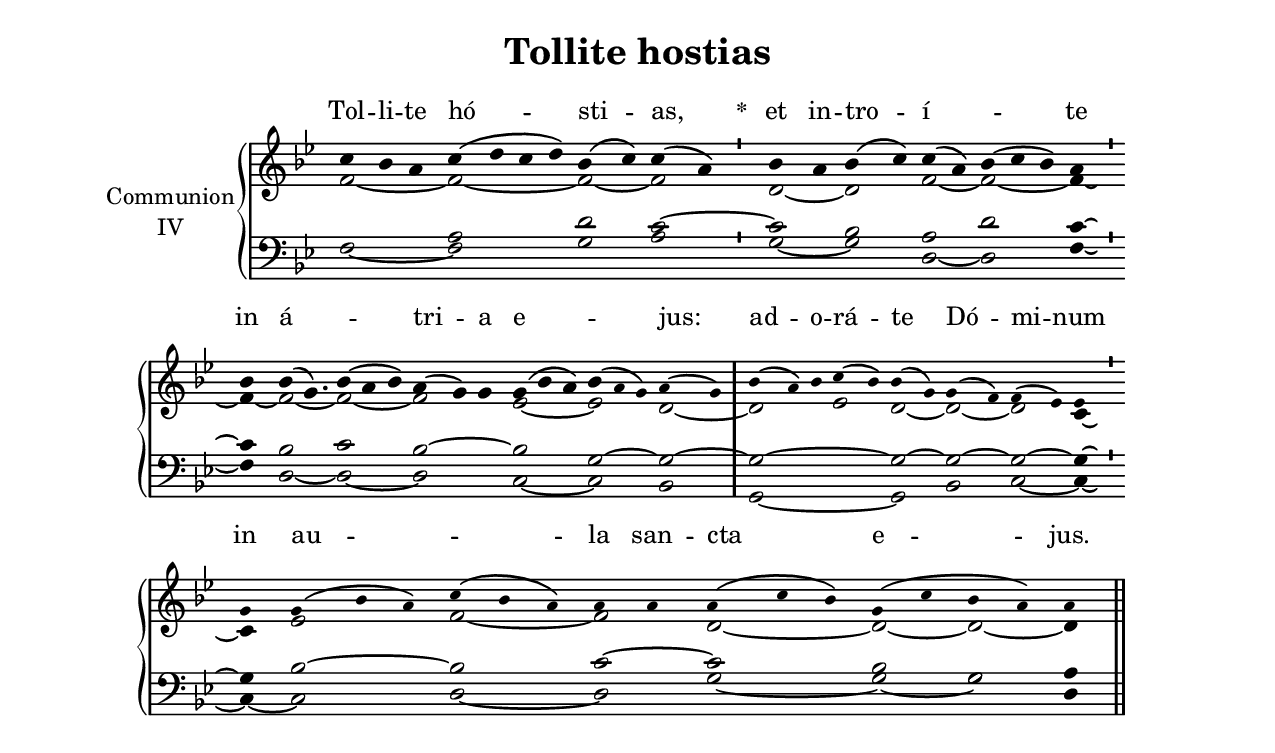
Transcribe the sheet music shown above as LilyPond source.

\version "2.18"
\include "gregorian.ly"
\include "noh2.ily"


%Page reference: page ii.233
%(volume.page)

global = {
 \key a \locrian
 \cadenzaOn 
}

\header {
  title = \markup \center-column {"Tollite hostias" \vspace #1 }
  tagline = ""
  composer = ""
}

\paper {
 #(include-special-characters)
  oddHeaderMarkup = \markup \fill-line {
    \line {}
    \center-column {
      \on-the-fly #first-page     " "
      \on-the-fly #not-first-page "Tollite hostias"
    }
    \line { \on-the-fly #print-page-number-check-first \fromproperty #'page:page-number-string }
  }
  evenHeaderMarkup = \markup \fill-line {
    \line { \on-the-fly #print-page-number-check-first \fromproperty #'page:page-number-string }
    \center-column { "Tollite hostias" }
    \line {}
  }
}

chantText = \lyricmode {
Tol -- li -- te hó -- sti -- as, 
\set stanza = " * " et in -- tro -- í -- _ te in á -- _ tri -- a e -- _ jus: 
ad -- o -- rá -- te Dó -- mi -- num in au -- _ la san -- cta e -- jus. }

chantMusic = {
\tieDown   c''4 bes'4 a'4 c''4 ( d''4 c''4 d''4) bes'4 ( c''4) c''4 ( a'4) \divisioMinima
 bes'4 a'4 bes'4 ( c''4) c''4 ( a'4) bes'4 ( c''4 bes'4) a'4 \divisioMinima \forceBreak

 bes'4 bes'4 ( g'4.) bes'4 ( a'4 bes'4) a'4 ( g'4) g'4 g'4 ( bes'4 a'4) bes'4 ( \tiny a' g' 4) a'4 ( g'4) \divisioMaxima
 bes'4 ( a'4) bes'4 c''4 ( bes'4) bes'4 ( g'4) g'4 ( f'4) f'4 ( ees'4) ees'4 \divisioMinima \forceBreak

 g'4 g'4 ( bes'4 a'4) c''4 ( \tiny bes' a' 4) a'4 a'4 a'4 ( c''4 bes'4) g'4 ( c''4 \tiny bes' a' 4) a'4 \finalis

}

altoMusic = {
f'2*3/2 ~ f'2*4/2 ~ f'2 ~ f'2 \divisioMinima
d'2 ~ d'2 f'2 ~ f'2*3/2 ~ f'4 ~ \divisioMinima
f'4 ~ f'2*5/4 ~ f'2*3/2 ~ f'2*3/2 ees'2*3/2 ~ ees'2*3/2 d'2 ~ \divisioMaxima
d'2*3/2 ees'2 d'2 ~ d'2 ~ d'2 c'4 ~ \divisioMinima
c'4 ees'2*3/2 f'2*3/2 ~ f'2 d'2*3/2 ~ d'2 ~ d'2 ~ d'4 \finalis
}

tenorMusic = {
r2*3/2 a2*4/2 d'2 c'2 ~ \divisioMinima
c'2 bes2 a2 d'2*3/2 c'4 ~ \divisioMinima
c'4 bes2*5/4 c'2*3/2 bes2*3/2 ~ bes2*3/2 g2*3/2 ~ g2 ~ \divisioMaxima
g2*5/2 ~ g2 ~ g2 ~ g2 ~ g4 ~ \divisioMinima
g4 bes2*3/2 ~ bes2*3/2 c'2 ~ c'2*3/2 bes2 g2 a4 \finalis
}

bassMusic = {
f2*3/2 ~ f2*4/2 g2 a2 \divisioMinima
g2 ~ g2 d2 ~ d2*3/2 f4 ~ \divisioMinima
f4 d2*5/4 ~ d2*3/2 ~ d2*3/2 c2*3/2 ~ c2*3/2 bes,2 \divisioMaxima
g,2*5/2 ~ g,2 bes,2 c2 ~ c4 ~ \divisioMinima
c4 ~ c2*3/2 d2*3/2 ~ d2 g2*3/2 ~ g2 ~ g2 d4 \finalis
}

voiceLines = {
\voiceLineStyle


}

\score{
  <<
    \new GrandStaff <<
      \set GrandStaff.autoBeaming = ##f
      \set GrandStaff.instrumentName = \markup \center-column {
        "Communion"
        "IV"
      }
      \new Staff = up <<
        \new Voice = "chant" {
          \voiceOne \global \chantMusic
        }
        \new Voice {
          \voiceTwo \global \altoMusic
        }
      >>

      \new Staff = down <<
        \clef bass
        \new Voice {
          \voiceOne \global \tenorMusic
        }
        \new Voice {
          \voiceTwo \global \bassMusic
        }
	\new Voice {
        \voiceThree \global \voiceLines
        }
      >>
    >>
    \new Lyrics \lyricsto chant {
      \chantText
    }
  >>
  \layout{
  }
  \midi{
    \tempo 4 = 125
  }
}
